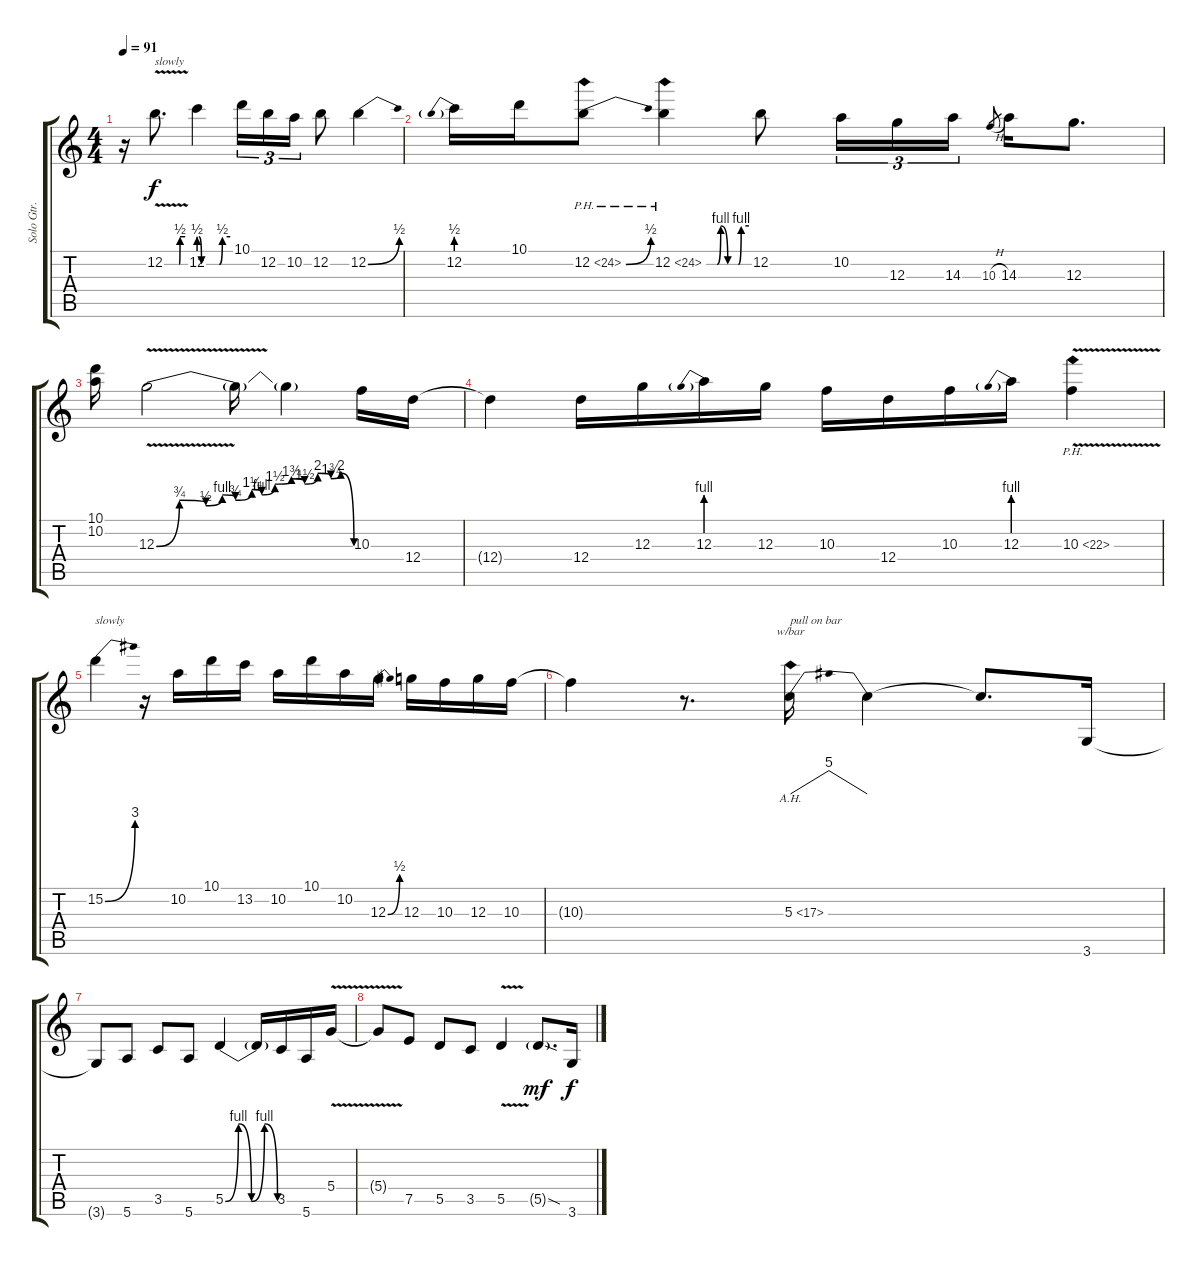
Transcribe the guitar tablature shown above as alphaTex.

\track ("Solo Gtr." "Solo Gtr.") {instrument distortionguitar}
\staff {score tabs}
\tuning (E4 B3 G3 D3 A2 E2) {hide}
\ts (4 4)
\tempo 91
\clef g2
\ks c
r.16{dy f} 12.2{be (custom 0 0 43 0 45 2 60 2) v}.8{d txt "slowly"} 12.2{be (custom 0 2 5 0 39 0 45 2 60 2)}.4 10.1.16{tu (3 2)} 12.2.16{tu (3 2)} 10.2.16{tu (3 2)} 12.2.8 12.2{be (bend 0 0 60 2)}.4 |
12.2{be (prebend 0 2 60 2)}.16 10.1.16 12.2{be (bend 0 0 60 2) ph 12}.8 12.2{be (custom 0 0 15 0 20 4 30 0 45 0 49 4 60 4) ph 12}.4 12.2.8 10.2.16{tu (3 2)} 12.3.16{tu (3 2)} 14.3.16{tu (3 2)} 10.3{h}.8{gr} 14.3.16 12.3.8{d} |
(10.1 10.2).16 12.3{be (custom 0 0 7 3 15 2 20 4 24 3 29 5 32 4 36 6 41 7 45 6 49 8 53 7 56 8 60 0) v}.2 12.3{t}.16 12.3{t}.4 10.3.16 12.4.16 |
12.4{t}.4 12.4.16 12.3.16 12.3{be (prebend 0 4 60 4)}.16 12.3.16 10.3.16 12.4.16 10.3.16 12.3{be (prebend 0 4 60 4)}.16 10.3{ph 12 v}.4 |
15.2{be (bend 0 0 60 12)}.4{txt "slowly"} r.16 10.2.16 10.1.16 13.2.16 10.2.16 10.1.16 10.2.16 12.3{be (bend 0 0 60 2)}.16 12.3.16 10.3.16 12.3.16 10.3.16 |
10.3{t}.4 r.8{d} 5.3{ah 12}.16{tbe (dip default 0 0 12 20 60 0) txt "pull on bar"} 5.3{t}.4 5.3{t}.8{d} 3.6.16 |
3.6{t}.8 5.6.8 3.5.8 5.6.8 5.5{be (custom 0 0 15 4 30 0 45 4 60 0)}.4 5.5{t}.16 3.5.16 5.6.16 5.4{v}.16 |
5.4{t}.8 7.5.8 5.5.8 3.5.8 5.5{v}.4 5.5{sod g}.8{d dy mf} 3.6.16{dy f}
